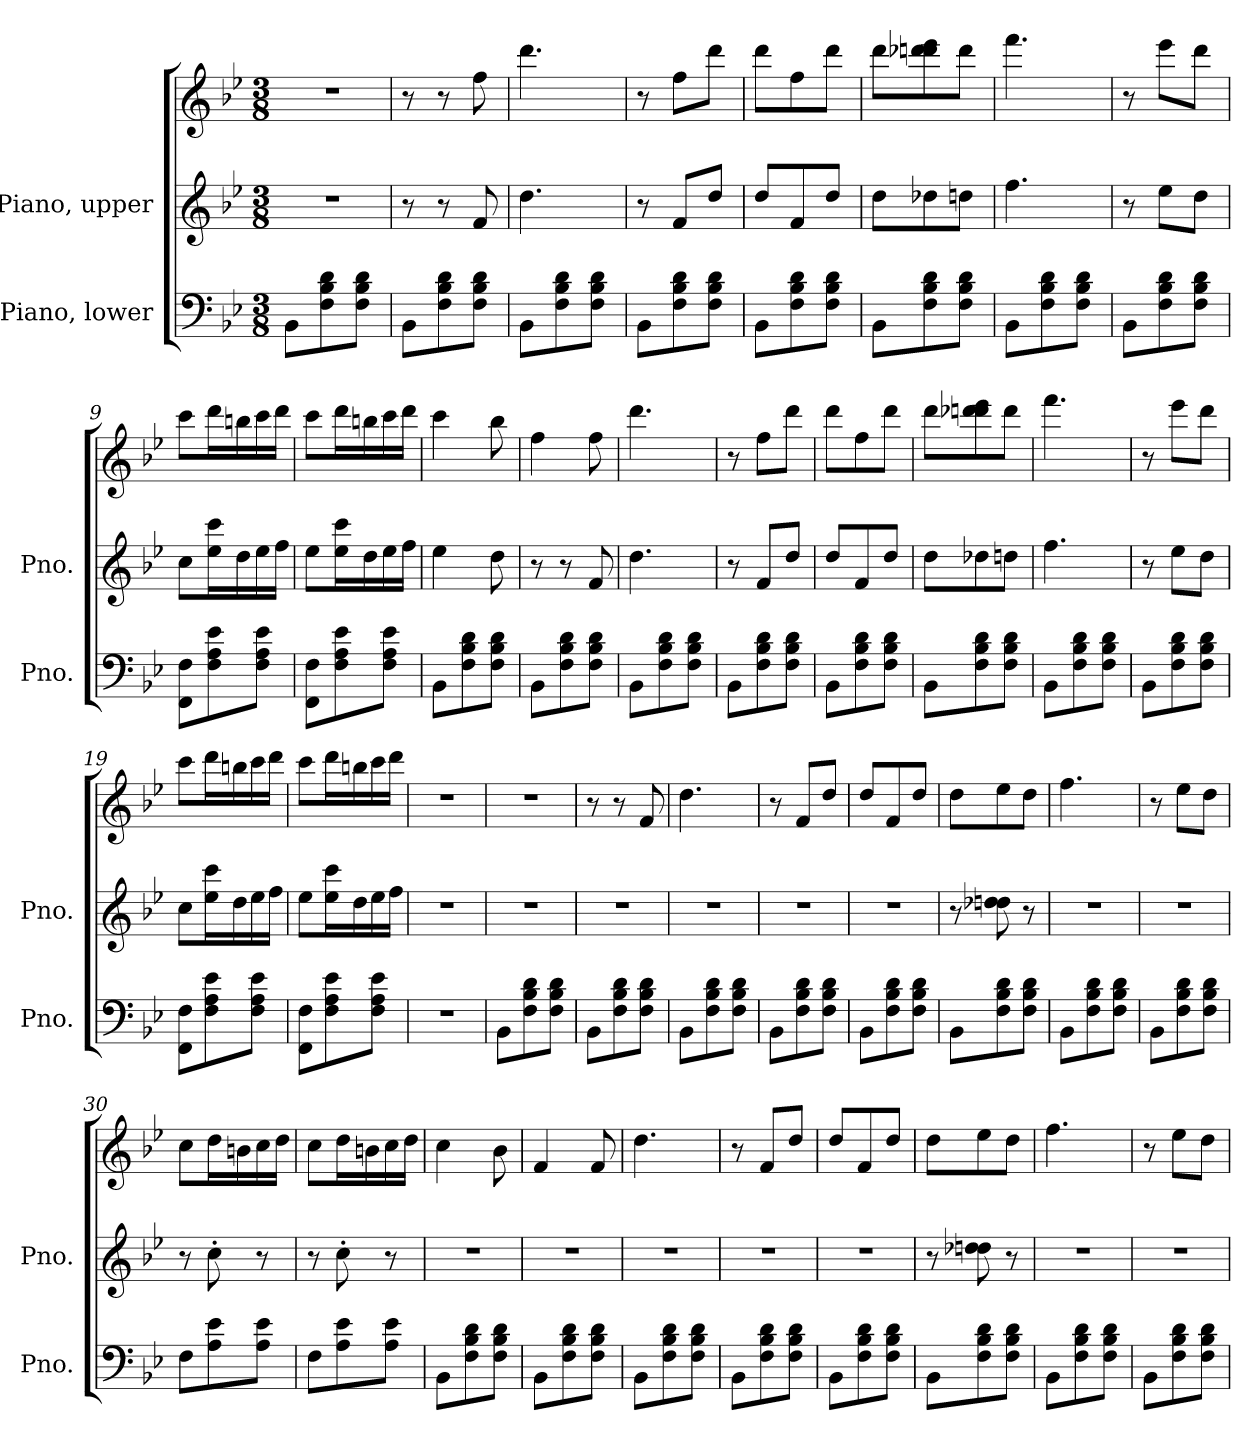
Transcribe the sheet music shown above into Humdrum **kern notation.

**kern	**kern	**kern
*part2	*part1	*part1
*staff3	*staff2	*staff1
*I"Piano, lower	*I"Piano, upper	*
*I'Pno.	*I'Pno.	*
*clefF4	*clefG2	*clefG2
*k[b-e-]	*k[b-e-]	*k[b-e-]
*M3/8	*M3/8	*M3/8
*MM60	*MM60	*MM60
=1	=1	=1
8BB-\L	4.r	4.r
8F\ 8B-\ 8d\	.	.
8F\ 8B-\ 8d\J	.	.
=2	=2	=2
8BB-\L	8r	8r
8F\ 8B-\ 8d\	8r	8r
8F\ 8B-\ 8d\J	8f/	8ff\
=3	=3	=3
8BB-\L	4.dd\	4.ddd\
8F\ 8B-\ 8d\	.	.
8F\ 8B-\ 8d\J	.	.
=4	=4	=4
8BB-\L	8r	8r
8F\ 8B-\ 8d\	8f/L	8ff\L
8F\ 8B-\ 8d\J	8dd/J	8ddd\J
=5	=5	=5
8BB-\L	8dd/L	8ddd\L
8F\ 8B-\ 8d\	8f/	8ff\
8F\ 8B-\ 8d\J	8dd/J	8ddd\J
!!LO:LB:g=z
=6	=6	=6
8BB-\L	8dd\L	8ddd\L
8F\ 8B-\ 8d\	8dd-X\	8ddd-X\ 8dddn\ 8eee-\
8F\ 8B-\ 8d\J	8ddn\J	8ddd\J
=7	=7	=7
8BB-\L	4.ff\	4.fff\
8F\ 8B-\ 8d\	.	.
8F\ 8B-\ 8d\J	.	.
=8	=8	=8
8BB-\L	8r	8r
8F\ 8B-\ 8d\	8ee-\L	8eee-\L
8F\ 8B-\ 8d\J	8dd\J	8ddd\J
=9	=9	=9
8FF\ 8F\L	8cc\L	8ccc\L
8F\ 8A\ 8e-\	16ee-\ 16ccc\L	16ddd\L
.	16dd\	16bbn\
8F\ 8A\ 8e-\J	16ee-\	16ccc\
.	16ff\JJ	16ddd\JJ
=10	=10	=10
8FF\ 8F\L	8ee-\L	8ccc\L
8F\ 8A\ 8e-\	16ee-\ 16ccc\L	16ddd\L
.	16dd\	16bbn\
8F\ 8A\ 8e-\J	16ee-\	16ccc\
.	16ff\JJ	16ddd\JJ
=11	=11	=11
8BB-\L	4ee-\	4ccc\
8F\ 8B-\ 8d\	.	.
8F\ 8B-\ 8d\J	8dd\	8bb-\
=12	=12	=12
8BB-\L	8r	4ff\
8F\ 8B-\ 8d\	8r	.
8F\ 8B-\ 8d\J	8f/	8ff\
!!LO:LB:g=z
=13	=13	=13
8BB-\L	4.dd\	4.ddd\
8F\ 8B-\ 8d\	.	.
8F\ 8B-\ 8d\J	.	.
=14	=14	=14
8BB-\L	8r	8r
8F\ 8B-\ 8d\	8f/L	8ff\L
8F\ 8B-\ 8d\J	8dd/J	8ddd\J
=15	=15	=15
8BB-\L	8dd/L	8ddd\L
8F\ 8B-\ 8d\	8f/	8ff\
8F\ 8B-\ 8d\J	8dd/J	8ddd\J
=16	=16	=16
8BB-\L	8dd\L	8ddd\L
8F\ 8B-\ 8d\	8dd-X\	8ddd-X\ 8dddn\ 8eee-\
8F\ 8B-\ 8d\J	8ddn\J	8ddd\J
=17	=17	=17
8BB-\L	4.ff\	4.fff\
8F\ 8B-\ 8d\	.	.
8F\ 8B-\ 8d\J	.	.
=18	=18	=18
8BB-\L	8r	8r
8F\ 8B-\ 8d\	8ee-\L	8eee-\L
8F\ 8B-\ 8d\J	8dd\J	8ddd\J
=19	=19	=19
8FF\ 8F\L	8cc\L	8ccc\L
8F\ 8A\ 8e-\	16ee-\ 16ccc\L	16ddd\L
.	16dd\	16bbn\
8F\ 8A\ 8e-\J	16ee-\	16ccc\
.	16ff\JJ	16ddd\JJ
!!LO:LB:g=z
=20	=20	=20
8FF\ 8F\L	8ee-\L	8ccc\L
8F\ 8A\ 8e-\	16ee-\ 16ccc\L	16ddd\L
.	16dd\	16bbn\
8F\ 8A\ 8e-\J	16ee-\	16ccc\
.	16ff\JJ	16ddd\JJ
=21	=21	=21
4.r	4.r	4.r
=22	=22	=22
8BB-\L	4.r	4.r
8F\ 8B-\ 8d\	.	.
8F\ 8B-\ 8d\J	.	.
=23	=23	=23
8BB-\L	4.r	8r
8F\ 8B-\ 8d\	.	8r
8F\ 8B-\ 8d\J	.	8f/
=24	=24	=24
8BB-\L	4.r	4.dd\
8F\ 8B-\ 8d\	.	.
8F\ 8B-\ 8d\J	.	.
=25	=25	=25
8BB-\L	4.r	8r
8F\ 8B-\ 8d\	.	8f/L
8F\ 8B-\ 8d\J	.	8dd/J
=26	=26	=26
8BB-\L	4.r	8dd/L
8F\ 8B-\ 8d\	.	8f/
8F\ 8B-\ 8d\J	.	8dd/J
=27	=27	=27
8BB-\L	8r	8dd\L
8F\ 8B-\ 8d\	8dd-X\ 8ddn\	8ee-\
8F\ 8B-\ 8d\J	8r	8dd\J
!!LO:PB:g=z
=28	=28	=28
8BB-\L	4.r	4.ff\
8F\ 8B-\ 8d\	.	.
8F\ 8B-\ 8d\J	.	.
=29	=29	=29
8BB-\L	4.r	8r
8F\ 8B-\ 8d\	.	8ee-\L
8F\ 8B-\ 8d\J	.	8dd\J
=30	=30	=30
8F\L	8r	8cc\L
8A\ 8e-\	8cc'\	16dd\L
.	.	16bn\
8A\ 8e-\J	8r	16cc\
.	.	16dd\JJ
=31	=31	=31
8F\L	8r	8cc\L
8A\ 8e-\	8cc'\	16dd\L
.	.	16bn\
8A\ 8e-\J	8r	16cc\
.	.	16dd\JJ
=32	=32	=32
8BB-\L	4.r	4cc\
8F\ 8B-\ 8d\	.	.
8F\ 8B-\ 8d\J	.	8b-\
=33	=33	=33
8BB-\L	4.r	4f/
8F\ 8B-\ 8d\	.	.
8F\ 8B-\ 8d\J	.	8f/
=34	=34	=34
8BB-\L	4.r	4.dd\
8F\ 8B-\ 8d\	.	.
8F\ 8B-\ 8d\J	.	.
=35	=35	=35
8BB-\L	4.r	8r
8F\ 8B-\ 8d\	.	8f/L
8F\ 8B-\ 8d\J	.	8dd/J
!!LO:LB:g=z
=36	=36	=36
8BB-\L	4.r	8dd/L
8F\ 8B-\ 8d\	.	8f/
8F\ 8B-\ 8d\J	.	8dd/J
=37	=37	=37
8BB-\L	8r	8dd\L
8F\ 8B-\ 8d\	8dd-X\ 8ddn\	8ee-\
8F\ 8B-\ 8d\J	8r	8dd\J
=38	=38	=38
8BB-\L	4.r	4.ff\
8F\ 8B-\ 8d\	.	.
8F\ 8B-\ 8d\J	.	.
=39	=39	=39
8BB-\L	4.r	8r
8F\ 8B-\ 8d\	.	8ee-\L
8F\ 8B-\ 8d\J	.	8dd\J
=	=	=
*-	*-	*-
